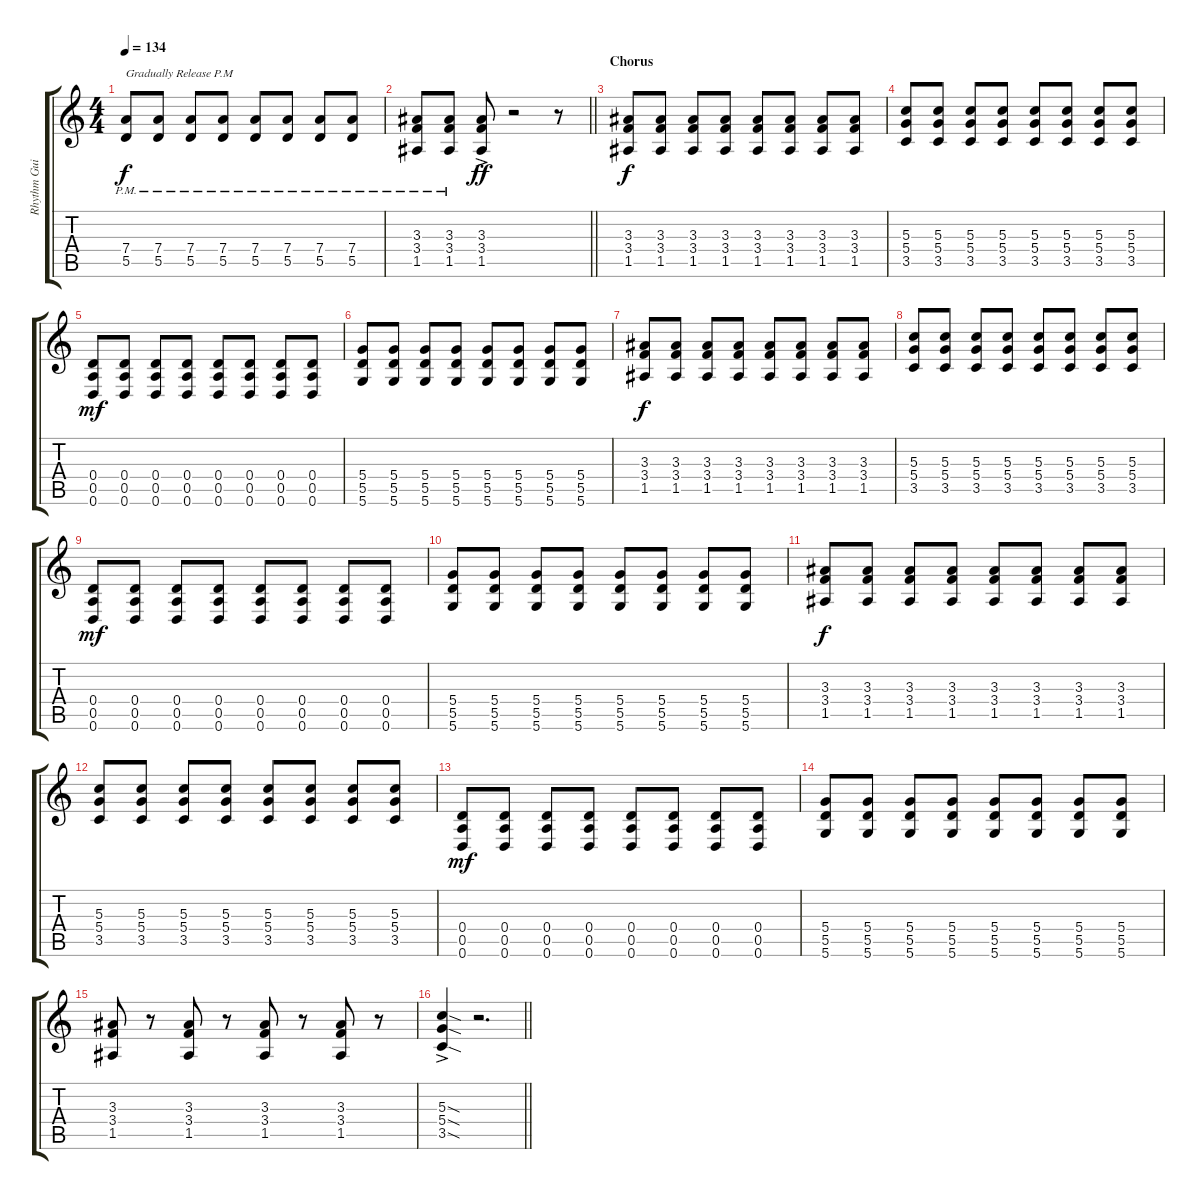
\track ("Rhythm Guitar" "Rhythm Gui") {instrument distortionguitar}
\staff {score tabs}
\tuning (E4 B3 G3 D3 A2 D2) {hide}
\ts (4 4)
\tempo 134
\clef g2
\ks c
(7.4{pm} 5.5{pm}).8{txt "Gradually Release P.M" dy f} (7.4{pm} 5.5{pm}).8 (7.4{pm} 5.5{pm}).8 (7.4{pm} 5.5{pm}).8 (7.4{pm} 5.5{pm}).8 (7.4{pm} 5.5{pm}).8 (7.4{pm} 5.5{pm}).8 (7.4{pm} 5.5{pm}).8 |
\barLineRight lightlight
(3.3{pm} 3.4{pm} 1.5{pm}).8 (3.3{pm} 3.4{pm} 1.5{pm}).8 (3.3{ac} 3.4{ac} 1.5{ac}).8{dy ff} r.2 r.8 |
\section ("" "Chorus")
(3.3 3.4 1.5).8{dy f} (3.3 3.4 1.5).8 (3.3 3.4 1.5).8 (3.3 3.4 1.5).8 (3.3 3.4 1.5).8 (3.3 3.4 1.5).8 (3.3 3.4 1.5).8 (3.3 3.4 1.5).8 |
(5.3 5.4 3.5).8 (5.3 5.4 3.5).8 (5.3 5.4 3.5).8 (5.3 5.4 3.5).8 (5.3 5.4 3.5).8 (5.3 5.4 3.5).8 (5.3 5.4 3.5).8 (5.3 5.4 3.5).8 |
(0.4 0.5 0.6).8{dy mf} (0.4 0.5 0.6).8 (0.4 0.5 0.6).8 (0.4 0.5 0.6).8 (0.4 0.5 0.6).8 (0.4 0.5 0.6).8 (0.4 0.5 0.6).8 (0.4 0.5 0.6).8 |
(5.4 5.5 5.6).8 (5.4 5.5 5.6).8 (5.4 5.5 5.6).8 (5.4 5.5 5.6).8 (5.4 5.5 5.6).8 (5.4 5.5 5.6).8 (5.4 5.5 5.6).8 (5.4 5.5 5.6).8 |
(3.3 3.4 1.5).8{dy f} (3.3 3.4 1.5).8 (3.3 3.4 1.5).8 (3.3 3.4 1.5).8 (3.3 3.4 1.5).8 (3.3 3.4 1.5).8 (3.3 3.4 1.5).8 (3.3 3.4 1.5).8 |
(5.3 5.4 3.5).8 (5.3 5.4 3.5).8 (5.3 5.4 3.5).8 (5.3 5.4 3.5).8 (5.3 5.4 3.5).8 (5.3 5.4 3.5).8 (5.3 5.4 3.5).8 (5.3 5.4 3.5).8 |
(0.4 0.5 0.6).8{dy mf} (0.4 0.5 0.6).8 (0.4 0.5 0.6).8 (0.4 0.5 0.6).8 (0.4 0.5 0.6).8 (0.4 0.5 0.6).8 (0.4 0.5 0.6).8 (0.4 0.5 0.6).8 |
(5.4 5.5 5.6).8 (5.4 5.5 5.6).8 (5.4 5.5 5.6).8 (5.4 5.5 5.6).8 (5.4 5.5 5.6).8 (5.4 5.5 5.6).8 (5.4 5.5 5.6).8 (5.4 5.5 5.6).8 |
(3.3 3.4 1.5).8{dy f} (3.3 3.4 1.5).8 (3.3 3.4 1.5).8 (3.3 3.4 1.5).8 (3.3 3.4 1.5).8 (3.3 3.4 1.5).8 (3.3 3.4 1.5).8 (3.3 3.4 1.5).8 |
(5.3 5.4 3.5).8 (5.3 5.4 3.5).8 (5.3 5.4 3.5).8 (5.3 5.4 3.5).8 (5.3 5.4 3.5).8 (5.3 5.4 3.5).8 (5.3 5.4 3.5).8 (5.3 5.4 3.5).8 |
(0.4 0.5 0.6).8{dy mf} (0.4 0.5 0.6).8 (0.4 0.5 0.6).8 (0.4 0.5 0.6).8 (0.4 0.5 0.6).8 (0.4 0.5 0.6).8 (0.4 0.5 0.6).8 (0.4 0.5 0.6).8 |
(5.4 5.5 5.6).8 (5.4 5.5 5.6).8 (5.4 5.5 5.6).8 (5.4 5.5 5.6).8 (5.4 5.5 5.6).8 (5.4 5.5 5.6).8 (5.4 5.5 5.6).8 (5.4 5.5 5.6).8 |
(3.3 3.4 1.5).8 r.8 (3.3 3.4 1.5).8 r.8 (3.3 3.4 1.5).8 r.8 (3.3 3.4 1.5).8 r.8 |
\barLineRight lightlight
(5.3{sod} 5.4{sod} 3.5{sod ac}).4 r.2{d}
